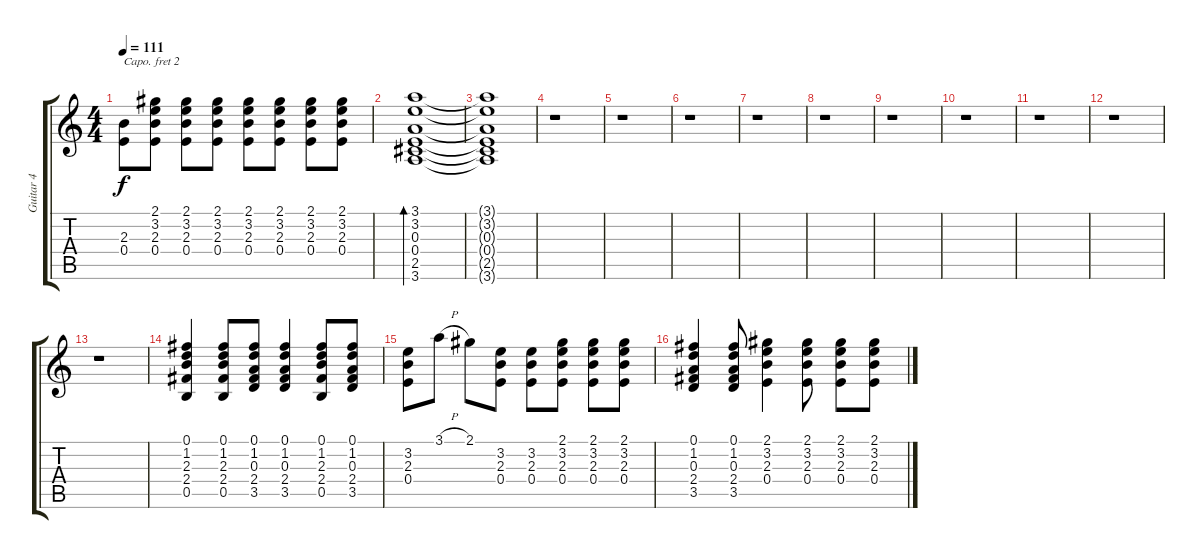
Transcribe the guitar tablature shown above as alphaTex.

\track ("Guitar 4" "Guitar 4") {instrument acousticguitarsteel}
\staff {score tabs}
\capo 2
\tuning (E4 B3 G3 D3 A2 E2) {hide}
\ts (4 4)
\tempo 111
\clef g2
\ks c
(2.3 0.4).8{dy f} (2.1 3.2 2.3 0.4).8 (2.1 3.2 2.3 0.4).8 (2.1 3.2 2.3 0.4).8 (2.1 3.2 2.3 0.4).8 (2.1 3.2 2.3 0.4).8 (2.1 3.2 2.3 0.4).8 (2.1 3.2 2.3 0.4).8 |
(3.1 3.2 0.3 0.4 2.5 3.6).1{bd 240} |
(3.1{t} 3.2{t} 0.3{t} 0.4{t} 2.5{t} 3.6{t}).1 |
r.1 |
r.1 |
r.1 |
r.1 |
r.1 |
r.1 |
r.1 |
r.1 |
r.1 |
r.1 |
(0.1 1.2 2.3 2.4 0.5).4 (0.1 1.2 2.3 2.4 0.5).8 (0.1 1.2 0.3 2.4 3.5).8 (0.1 1.2 0.3 2.4 3.5).4 (0.1 1.2 2.3 2.4 0.5).8 (0.1 1.2 0.3 2.4 3.5).8 |
(3.2 2.3 0.4).8 3.1{h}.8 2.1.8 (3.2 2.3 0.4).8 (3.2 2.3 0.4).8 (2.1 3.2 2.3 0.4).8 (2.1 3.2 2.3 0.4).8 (2.1 3.2 2.3 0.4).8 |
(0.1 1.2 0.3 2.4 3.5).4 (0.1 1.2 0.3 2.4 3.5).8 (2.1 3.2 2.3 0.4).4 (2.1 3.2 2.3 0.4).8 (2.1 3.2 2.3 0.4).8 (2.1 3.2 2.3 0.4).8
